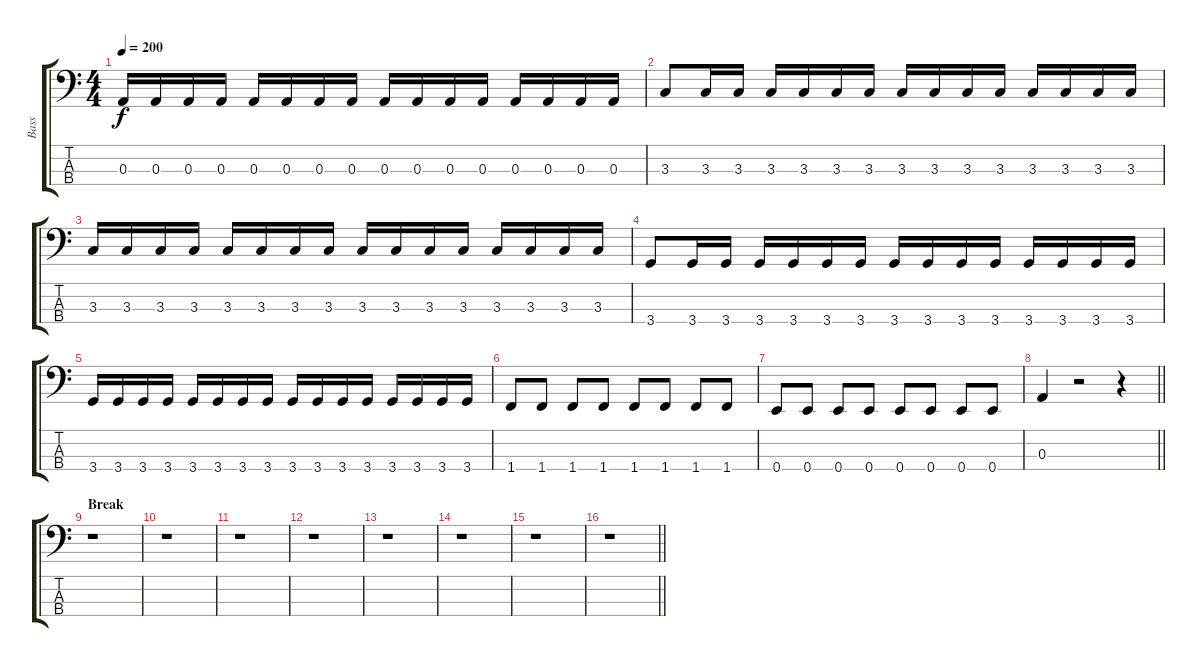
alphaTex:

\track ("Bass" "Bass") {instrument electricbassfinger}
\staff {score tabs}
\tuning (G2 D2 A1 E1) {hide}
\ts (4 4)
\tempo 200
\clef f4
\ks c
0.3.16{dy f} 0.3.16 0.3.16 0.3.16 0.3.16 0.3.16 0.3.16 0.3.16 0.3.16 0.3.16 0.3.16 0.3.16 0.3.16 0.3.16 0.3.16 0.3.16 |
3.3.8 3.3.16 3.3.16 3.3.16 3.3.16 3.3.16 3.3.16 3.3.16 3.3.16 3.3.16 3.3.16 3.3.16 3.3.16 3.3.16 3.3.16 |
3.3.16 3.3.16 3.3.16 3.3.16 3.3.16 3.3.16 3.3.16 3.3.16 3.3.16 3.3.16 3.3.16 3.3.16 3.3.16 3.3.16 3.3.16 3.3.16 |
3.4.8 3.4.16 3.4.16 3.4.16 3.4.16 3.4.16 3.4.16 3.4.16 3.4.16 3.4.16 3.4.16 3.4.16 3.4.16 3.4.16 3.4.16 |
3.4.16 3.4.16 3.4.16 3.4.16 3.4.16 3.4.16 3.4.16 3.4.16 3.4.16 3.4.16 3.4.16 3.4.16 3.4.16 3.4.16 3.4.16 3.4.16 |
1.4.8 1.4.8 1.4.8 1.4.8 1.4.8 1.4.8 1.4.8 1.4.8 |
0.4.8 0.4.8 0.4.8 0.4.8 0.4.8 0.4.8 0.4.8 0.4.8 |
\barLineRight lightlight
0.3.4 r.2 r.4 |
\section ("" "Break")
r.1 |
r.1 |
r.1 |
r.1 |
r.1 |
r.1 |
r.1 |
\barLineRight lightlight
r.1
